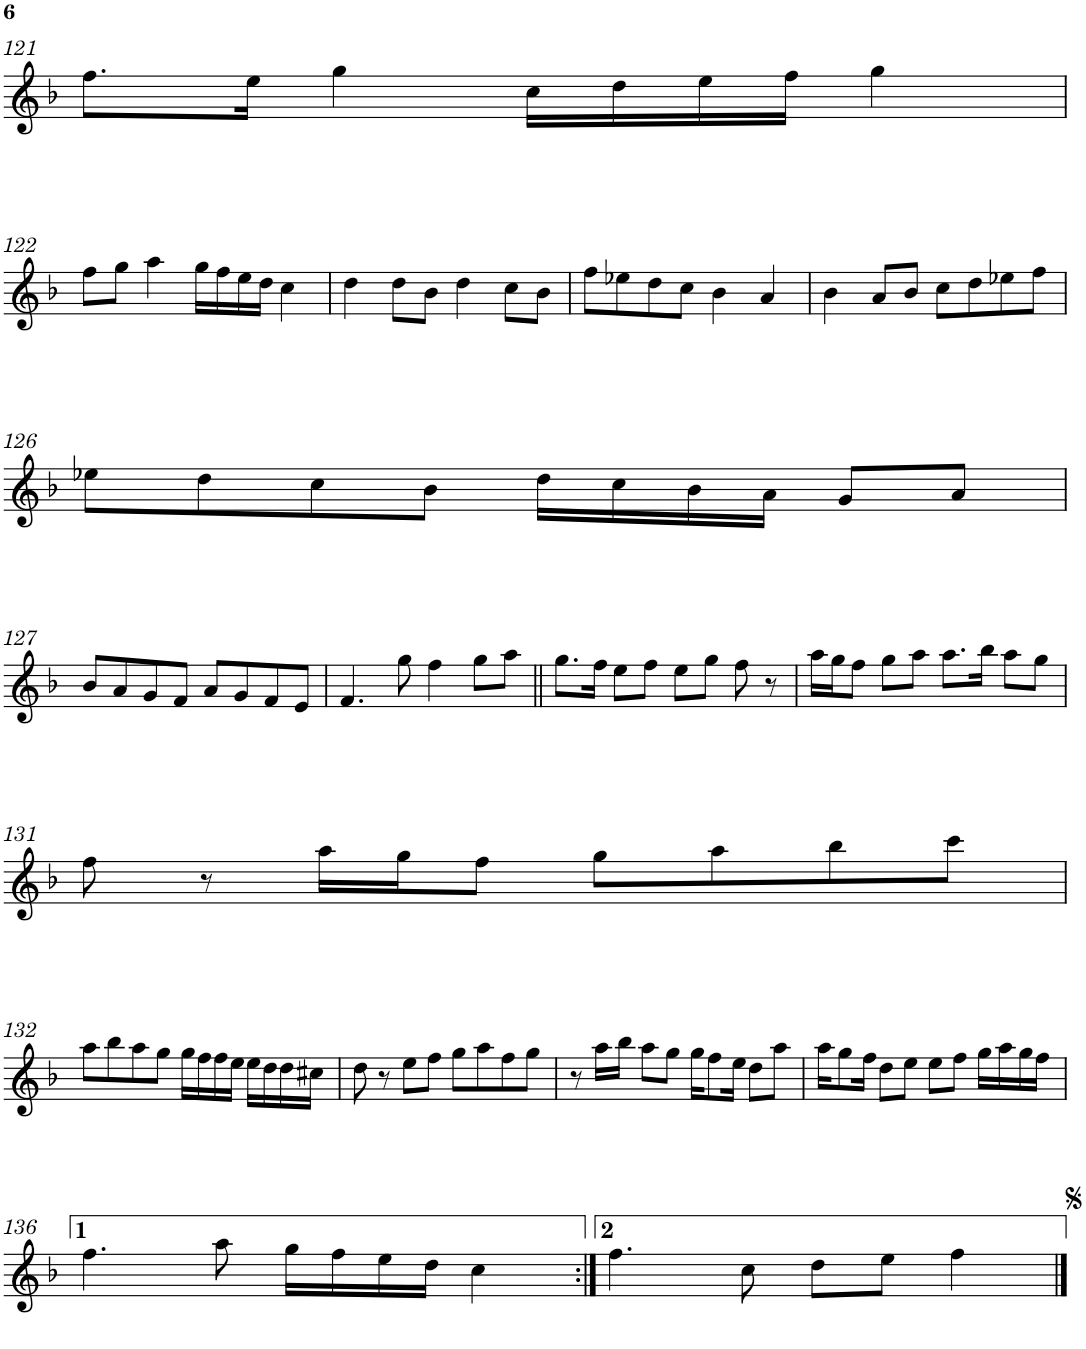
**kern
*part1
*staff1
*I"Piano
*I'Pno.
!!LO:PB:g=z
*clefG2
*k[b-]
*M4/4
*met(c)
=121
8.ff\L
16ee\Jk
4gg\
16cc\LL
16dd\
16ee\
16ff\JJ
4gg\
!!LO:LB:g=z
=122
8ff\L
8gg\J
4aa\
16gg\LL
16ff\
16ee\
16dd\JJ
4cc\
=123
4dd\
8dd\L
8b-\J
4dd\
8cc\L
8b-\J
=124
8ff\L
8ee-X\
8dd\
8cc\J
4b-\
4a/
=125
4b-\
8a/L
8b-/J
8cc\L
8dd\
8ee-X\
8ff\J
!!LO:LB:g=z
=126
8ee-X\L
8dd\
8cc\
8b-\J
16dd\LL
16cc\
16b-\
16a\JJ
8g/L
8a/J
!!LO:LB:g=z
=127
8b-/L
8a/
8g/
8f/J
8a/L
8g/
8f/
8e/J
=128
4.f/
8gg\
4ff\
8gg\L
8aa\J
=129||
8.gg\L
16ff\Jk
8ee\L
8ff\J
8ee\L
8gg\J
8ff\
8r
=130
16aa\LL
16gg\J
8ff\J
8gg\L
8aa\J
8.aa\L
16bb-\Jk
8aa\L
8gg\J
!!LO:LB:g=z
=131
8ff\
8r
16aa\LL
16gg\J
8ff\J
8gg\L
8aa\
8bb-\
8ccc\J
!!LO:LB:g=z
=132
8aa\L
8bb-\
8aa\
8gg\J
16gg\LL
16ff\
16ff\
16ee\JJ
16ee\LL
16dd\
16dd\
16cc#X\JJ
=133
8dd\
8r
8ee\L
8ff\J
8gg\L
8aa\
8ff\
8gg\J
=134
8r
16aa\LL
16bb-\JJ
8aa\L
8gg\J
16gg\KL
8ff\
16ee\Jk
8dd\L
8aa\J
=135
16aa\KL
8gg\
16ff\Jk
8dd\L
8ee\J
8ee\L
8ff\J
16gg\LL
16aa\
16gg\
16ff\JJ
!!LO:LB:g=z
=136
4.ff\
8aa\
16gg\LL
16ff\
16ee\
16dd\JJ
4cc\
=137:|!
4.ff\
8cc\
8dd\L
8ee\J
4ff\
==
*-
